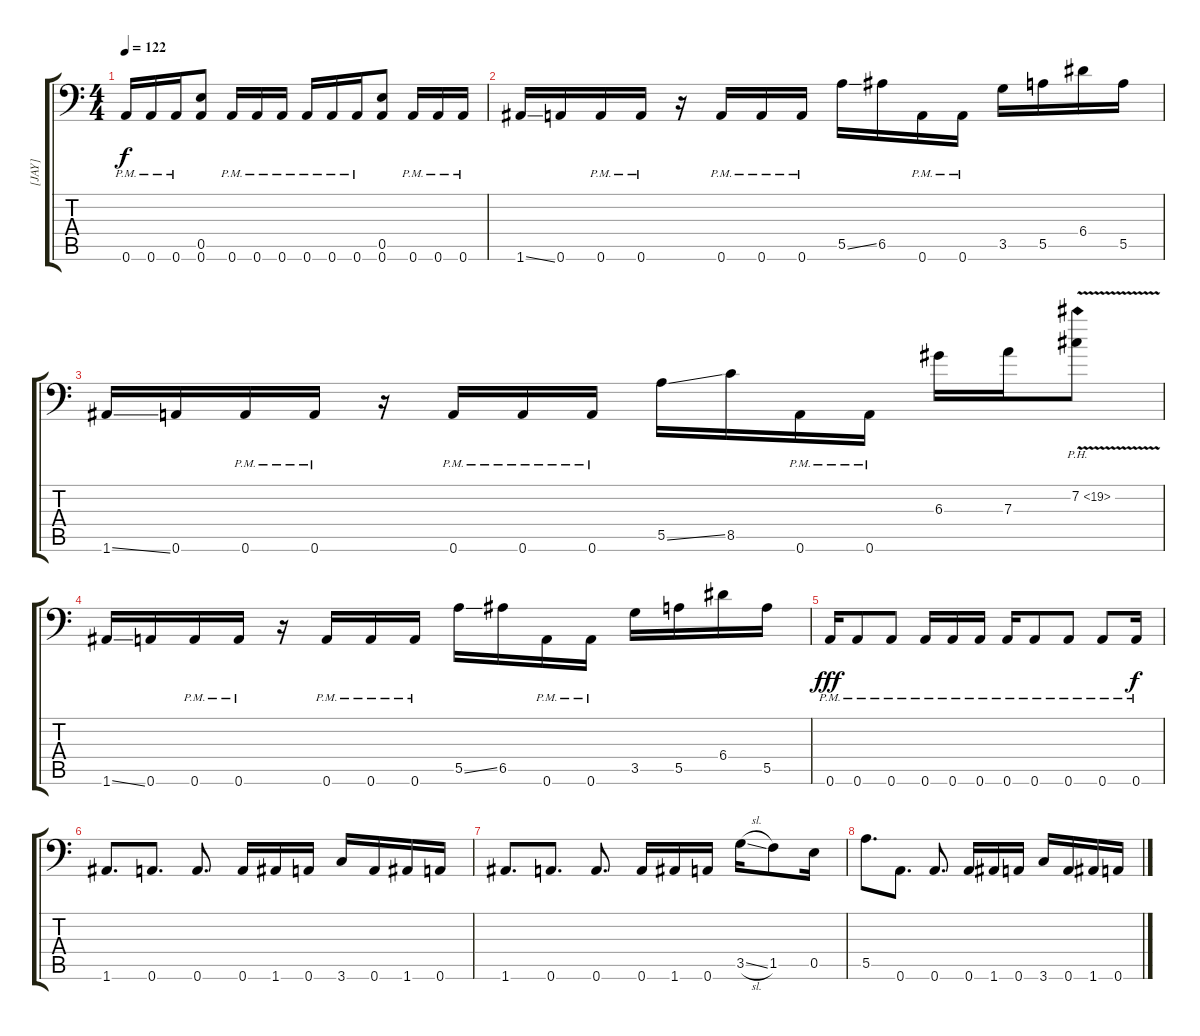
\track ("[JAY]" "[JAY]") {instrument distortionguitar}
\staff {score tabs}
\tuning (B3 Gb3 D3 A2 E2 A1) {hide}
\ts (4 4)
\tempo 122
\clef f4
\ks c
0.6{pm}.16{dy f} 0.6{pm}.16 0.6{pm}.16 (0.5 0.6).8 0.6{pm}.16 0.6{pm}.16 0.6{pm}.16 0.6{pm}.16 0.6{pm}.16 0.6{pm}.16 (0.5 0.6).8 0.6{pm}.16 0.6{pm}.16 0.6{pm}.16 |
1.6{ss}.16 0.6.16 0.6{pm}.16 0.6{pm}.16 r.16 0.6{pm}.16 0.6{pm}.16 0.6{pm}.16 5.5{ss}.16 6.5.16 0.6{pm}.16 0.6{pm}.16 3.5.16 5.5.16 6.4.16 5.5.16 |
1.6{ss}.16 0.6.16 0.6{pm}.16 0.6{pm}.16 r.16 0.6{pm}.16 0.6{pm}.16 0.6{pm}.16 5.5{ss}.16 8.5.16 0.6{pm}.16 0.6{pm}.16 6.3.16 7.3.16 7.2{ph 12 v}.8 |
1.6{ss}.16 0.6.16 0.6{pm}.16 0.6{pm}.16 r.16 0.6{pm}.16 0.6{pm}.16 0.6{pm}.16 5.5{ss}.16 6.5.16 0.6{pm}.16 0.6{pm}.16 3.5.16 5.5.16 6.4.16 5.5.16 |
0.6{pm}.16{dy fff} 0.6{pm}.8 0.6{pm}.8 0.6{pm}.16 0.6{pm}.16 0.6{pm}.16 0.6{pm}.16 0.6{pm}.8 0.6{pm}.8 0.6{pm}.8 0.6{pm}.16{dy f} |
1.6.8{d} 0.6.8{d} 0.6.8{d} 0.6.16 1.6.16 0.6.16 3.6.16 0.6.16 1.6.16 0.6.16 |
1.6.8{d} 0.6.8{d} 0.6.8{d} 0.6.16 1.6.16 0.6.16 3.5{sl}.16 1.5.8 0.5.16 |
5.5.8{d} 0.6.8{d} 0.6.8{d} 0.6.16 1.6.16 0.6.16 3.6.16 0.6.16 1.6.16 0.6.16
